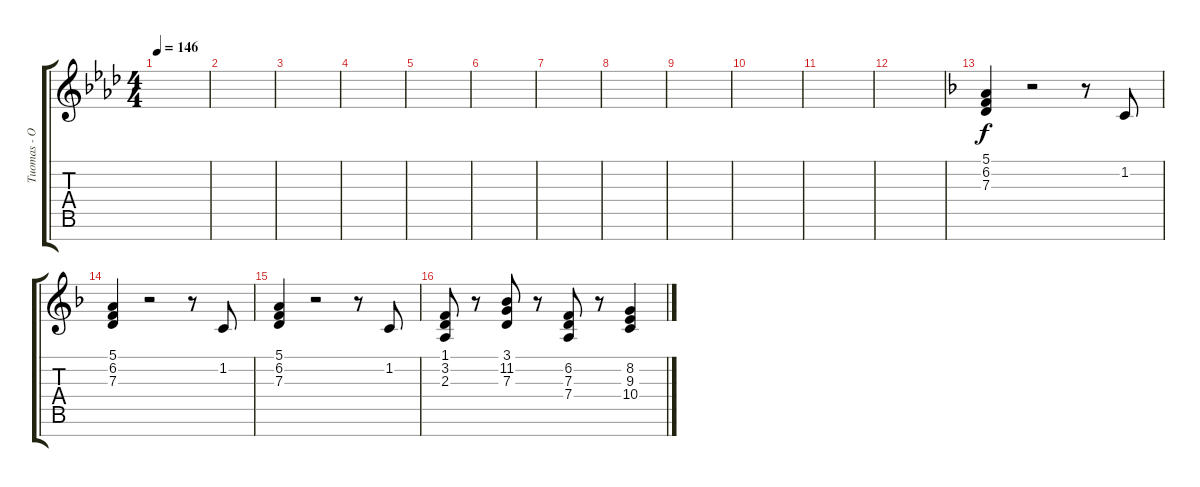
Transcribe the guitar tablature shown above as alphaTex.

\track ("Tuomas - Organ" "Tuomas - O") {instrument churchorgan}
\staff {score tabs}
\tuning (E4 B3 G3 D3 A2 E2 B1) {hide}
\ts (4 4)
\tempo 146
\clef g2
\ks fminor
|
|
|
|
|
|
|
|
|
|
|
|
\ks dminor
(5.1 6.2 7.3).4 r.2 r.8 1.2.8 |
(5.1 6.2 7.3).4 r.2 r.8 1.2.8 |
(5.1 6.2 7.3).4 r.2 r.8 1.2.8 |
(1.1 3.2 2.3).8 r.8 (3.1 11.2 7.3).8 r.8 (6.2 7.3 7.4).8 r.8 (8.2 9.3 10.4).4
